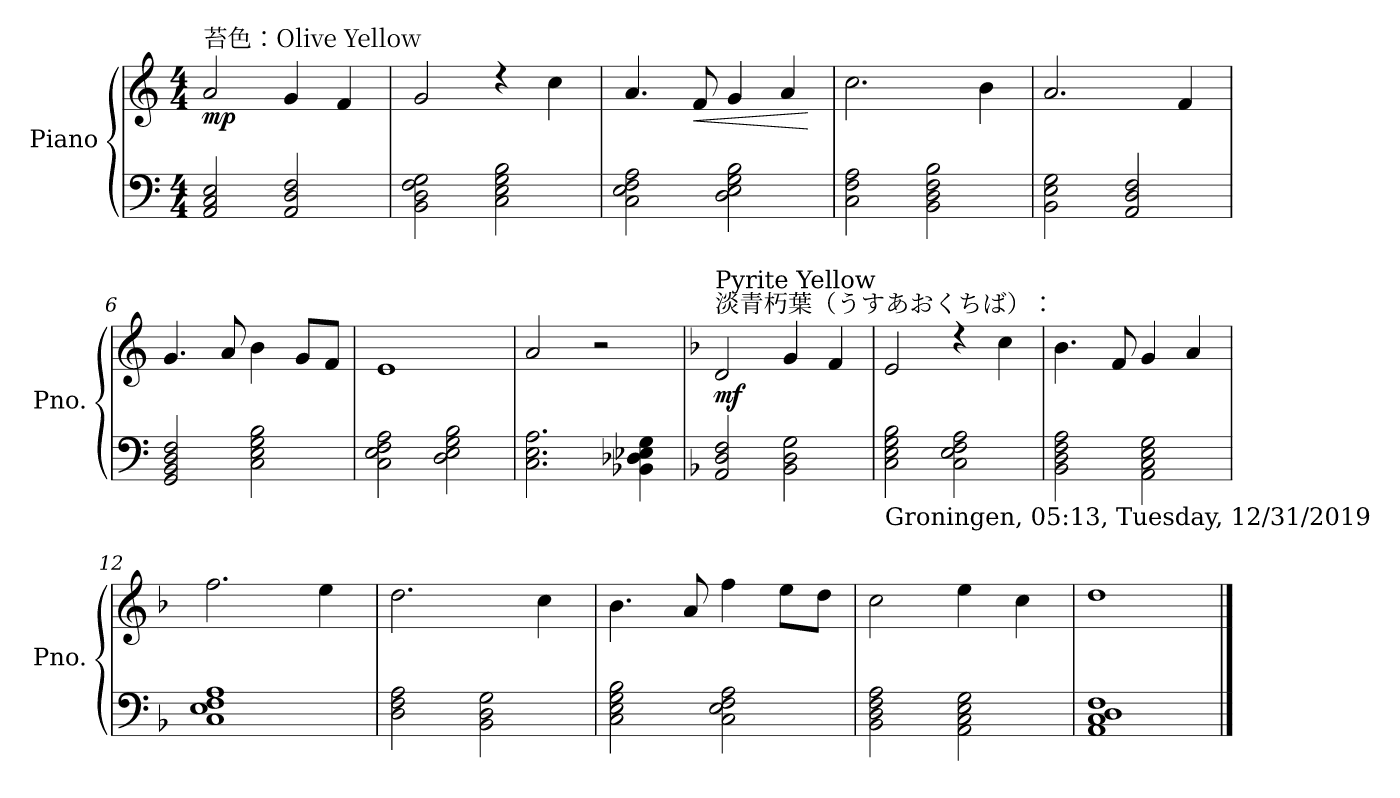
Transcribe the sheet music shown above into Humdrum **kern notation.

**kern	**kern	**dynam
*part1	*part1	*part1
*staff2	*staff1	*staff1/2
*I"Piano	*	*
*I'Pno.	*	*
*clefF4	*clefG2	*
*k[]	*k[]	*
*M4/4	*M4/4	*
*MM40	*MM40	*
=1	=1	=1
!	!LO:TX:a:t=苔色：Olive Yellow	!
!	!	!LO:DY:b
2AA/ 2C/ 2E/	2a/	mp
2AA/ 2D/ 2F/	4g/	.
.	4f/	.
=2	=2	=2
2BB\ 2D\ 2F\ 2G\	2g/	.
2C\ 2E\ 2G\ 2B\	4rdd	.
.	4cc\	.
=3	=3	=3
2C\ 2E\ 2F\ 2A\	4.a/	.
!	!	!LO:HP:b
.	8f/	<
2D\ 2E\ 2G\ 2B\	4g/	.
.	4a/	.
.	.	[
=4	=4	=4
2C\ 2F\ 2A\	2.cc\	.
2BB\ 2D\ 2F\ 2B\	.	.
.	4b\	.
=5	=5	=5
2BB\ 2E\ 2G\	2.a/	.
2AA/ 2D/ 2F/	.	.
.	4f/	.
=6	=6	=6
2GG/ 2BB/ 2D/ 2F/	4.g/	.
.	8a/	.
2C\ 2E\ 2G\ 2B\	4b\	.
.	8g/L	.
.	8f/J	.
=7	=7	=7
2C\ 2E\ 2F\ 2A\	1e	.
2D\ 2E\ 2G\ 2B\	.	.
=8	=8	=8
2.C\ 2.E\ 2.A\	2a/	.
.	2r	.
4BB-X\ 4D-X\ 4E-X\ 4G\	.	.
=9	=9	=9
*k[b-]	*k[b-]	*
!	!LO:TX:a:t=淡青朽葉（うすあおくちば）：	!
!	!LO:TX:a:t=Pyrite Yellow	!
!	!	!LO:DY:b
2AA/ 2D/ 2F/	2d/	mf
2BB-\ 2D\ 2G\	4g/	.
.	4f/	.
!!LO:LB:g=z
=10	=10	=10
!LO:TX:b:t=Groningen, 05&colon;13, Tuesday, 12/31/2019	!	!
2C\ 2E\ 2G\ 2B-\	2e/	.
2C\ 2E\ 2F\ 2A\	4rdd	.
.	4cc\	.
=11	=11	=11
2BB-\ 2D\ 2F\ 2A\	4.b-\	.
.	8f/	.
2AA\ 2C\ 2E\ 2G\	4g/	.
.	4a/	.
=12	=12	=12
1C 1E 1F 1A	2.ff\	.
.	4ee\	.
=13	=13	=13
2D\ 2F\ 2A\	2.dd\	.
2BB-\ 2D\ 2G\	.	.
.	4cc\	.
=14	=14	=14
2C\ 2E\ 2G\ 2B-\	4.b-\	.
.	8a/	.
2C\ 2E\ 2F\ 2A\	4ff\	.
.	8ee\L	.
.	8dd\J	.
=15	=15	=15
2BB-\ 2D\ 2F\ 2A\	2cc\	.
2AA\ 2C\ 2E\ 2G\	4ee\	.
.	4cc\	.
=16	=16	=16
1AA 1C 1D 1F	1dd	.
==	==	==
*-	*-	*-
